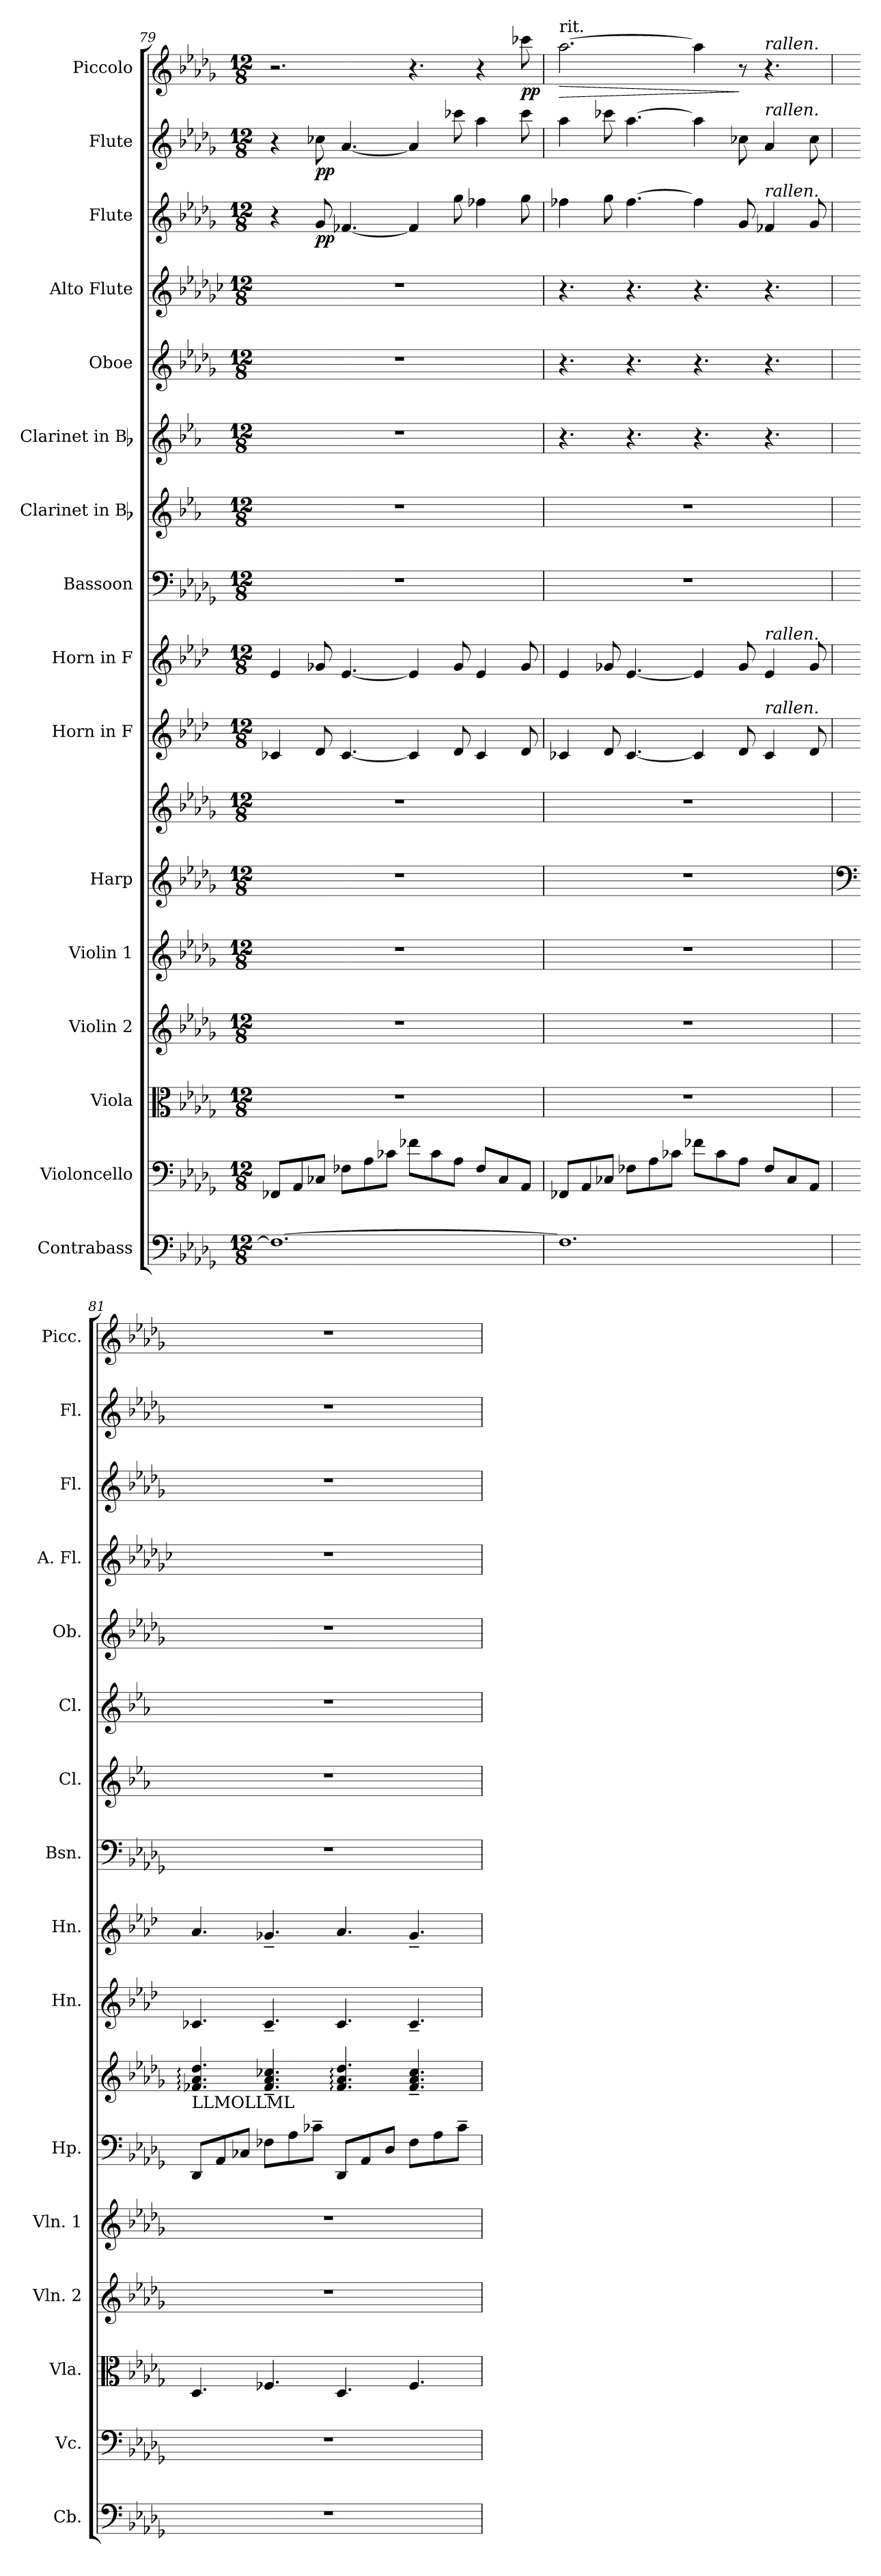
**kern	**kern	**kern	**kern	**kern	**kern	**kern	**kern	**kern	**kern	**kern	**kern	**kern	**kern	**kern	**dynam	**kern	**dynam	**kern	**dynam
*part16	*part15	*part14	*part13	*part12	*part11	*part11	*part10	*part9	*part8	*part7	*part6	*part5	*part4	*part3	*part3	*part2	*part2	*part1	*part1
*staff17	*staff16	*staff15	*staff14	*staff13	*staff12	*staff11	*staff10	*staff9	*staff8	*staff7	*staff6	*staff5	*staff4	*staff3	*staff3	*staff2	*staff2	*staff1	*staff1
*I"Contrabass	*I"Violoncello	*I"Viola	*I"Violin 2	*I"Violin 1	*I"Harp	*	*I"Horn in F	*I"Horn in F	*I"Bassoon	*I"Clarinet in Bb	*I"Clarinet in Bb	*I"Oboe	*I"Alto Flute	*I"Flute	*	*I"Flute	*	*I"Piccolo	*
*I'Cb.	*I'Vc.	*I'Vla.	*I'Vln. 2	*I'Vln. 1	*I'Hp.	*	*I'Hn.	*I'Hn.	*I'Bsn.	*I'Cl.	*I'Cl.	*I'Ob.	*I'A. Fl.	*I'Fl.	*	*I'Fl.	*	*I'Picc.	*
*clefF4	*clefF4	*clefC3	*clefG2	*clefG2	*clefG2	*clefG2	*clefG2	*clefG2	*clefF4	*clefG2	*clefG2	*clefG2	*clefG2	*clefG2	*	*clefG2	*	*clefG2	*
*ITrd7c12	*	*	*	*	*	*	*ITrd4c7	*ITrd4c7	*	*ITrd1c2	*ITrd1c2	*	*ITrd3c5	*	*	*	*	*ITrd-7c-12	*
*k[b-e-a-d-g-]	*k[b-e-a-d-g-]	*k[b-e-a-d-g-]	*k[b-e-a-d-g-]	*k[b-e-a-d-g-]	*k[b-e-a-d-g-]	*k[b-e-a-d-g-]	*k[b-e-a-d-g-]	*k[b-e-a-d-g-]	*k[b-e-a-d-g-]	*k[b-e-a-d-g-]	*k[b-e-a-d-g-]	*k[b-e-a-d-g-]	*k[b-e-a-d-g-]	*k[b-e-a-d-g-]	*	*k[b-e-a-d-g-]	*	*k[b-e-a-d-g-]	*
*D-:	*D-:	*D-:	*D-:	*D-:	*D-:	*D-:	*D-:	*D-:	*D-:	*D-:	*D-:	*D-:	*D-:	*D-:	*	*D-:	*	*D-:	*
*M12/8	*M12/8	*M12/8	*M12/8	*M12/8	*M12/8	*M12/8	*M12/8	*M12/8	*M12/8	*M12/8	*M12/8	*M12/8	*M12/8	*M12/8	*	*M12/8	*	*M12/8	*
=79	=79	=79	=79	=79	=79	=79	=79	=79	=79	=79	=79	=79	=79	=79	=79	=79	=79	=79	=79
!	!	!LO:N:vis=1	!LO:N:vis=1	!LO:N:vis=1	!LO:N:vis=1	!LO:N:vis=1	!	!	!LO:N:vis=1	!LO:N:vis=1	!LO:N:vis=1	!LO:N:vis=1	!LO:N:vis=1	!	!	!	!	!	!
1.FF-i_>	8FF-Xi/L	1.r	1.r	1.r	1.r	1.r	4F-Xi/	4A-i/	1.r	1.r	1.r	1.r	1.r	4r	.	4r	.	2.r	.
.	8AA-i/	.	.	.	.	.	.	.	.	.	.	.	.	.	.	.	.	.	.
.	8C-Xi/J	.	.	.	.	.	8G-i/	8c-Xi/	.	.	.	.	.	8g-i/	pp	8cc-Xi\	pp	.	.
.	8F-Xi\L	.	.	.	.	.	[<4.F-i/	[<4.A-i/	.	.	.	.	.	[<4.f-Xi/	.	[<4.a-i/	.	.	.
.	8A-i\	.	.	.	.	.	.	.	.	.	.	.	.	.	.	.	.	.	.
.	8c-Xi\J	.	.	.	.	.	.	.	.	.	.	.	.	.	.	.	.	.	.
.	8f-Xi\L	.	.	.	.	.	4F-i/]	4A-i/]	.	.	.	.	.	4f-i/]	.	4a-i/]	.	4.r	.
.	8c-i\	.	.	.	.	.	.	.	.	.	.	.	.	.	.	.	.	.	.
.	8A-i\J	.	.	.	.	.	8G-i/	8c-i/	.	.	.	.	.	8gg-i\	.	8ccc-Xi\	.	.	.
.	8F-i/L	.	.	.	.	.	4F-i/	4A-i/	.	.	.	.	.	4ff-Xi\	.	4aa-i\	.	4r	.
.	8C-i/	.	.	.	.	.	.	.	.	.	.	.	.	.	.	.	.	.	.
.	8AA-i/J	.	.	.	.	.	8G-i/	8c-i/	.	.	.	.	.	8gg-i\	.	8ccc-i\	.	8cccc-Xi\	pp
=80	=80	=80	=80	=80	=80	=80	=80	=80	=80	=80	=80	=80	=80	=80	=80	=80	=80	=80	=80
!	!	!	!	!	!	!	!	!	!	!	!	!	!	!	!	!	!	!LO:TX:t=rit.	!
!	!	!LO:N:vis=1	!LO:N:vis=1	!LO:N:vis=1	!LO:N:vis=1	!LO:N:vis=1	!	!	!LO:N:vis=1	!LO:N:vis=1	!	!	!	!	!	!	!	!	!LO:HP:b
1.FF-i]	8FF-Xi/L	1.r	1.r	1.r	1.r	1.r	4F-Xi/	4A-i/	1.r	1.r	4.r	4.r	4.r	4ff-Xi\	.	4aa-i\	.	[>2.aaa-i\	>
.	8AA-i/	.	.	.	.	.	.	.	.	.	.	.	.	.	.	.	.	.	.
.	8C-Xi/J	.	.	.	.	.	8G-i/	8c-Xi/	.	.	.	.	.	8gg-i\	.	8ccc-Xi\	.	.	.
.	8F-Xi\L	.	.	.	.	.	[<4.F-i/	[<4.A-i/	.	.	4.r	4.r	4.r	[>4.ff-i\	.	[>4.aa-i\	.	.	.
.	8A-i\	.	.	.	.	.	.	.	.	.	.	.	.	.	.	.	.	.	.
.	8c-Xi\J	.	.	.	.	.	.	.	.	.	.	.	.	.	.	.	.	.	.
.	8f-Xi\L	.	.	.	.	.	4F-i/]	4A-i/]	.	.	4.r	4.r	4.r	4ff-i\]	.	4aa-i\]	.	4aaa-i\]	.
.	8c-i\	.	.	.	.	.	.	.	.	.	.	.	.	.	.	.	.	.	.
.	8A-i\J	.	.	.	.	.	8G-i/	8c-i/	.	.	.	.	.	8g-i/	.	8cc-Xi\	.	8r	]
!	!	!	!	!	!	!	!	!	!	!	!	!	!	!	!	!	!	!LO:TX:a:i:t=rallen.	!
!	!	!	!	!	!	!	!	!	!	!	!	!	!	!	!	!LO:TX:a:i:t=rallen.	!	!	!
!	!	!	!	!	!	!	!	!	!	!	!	!	!	!LO:TX:a:i:t=rallen.	!	!	!	!	!
!	!	!	!	!	!	!	!	!LO:TX:a:i:t=rallen.	!	!	!	!	!	!	!	!	!	!	!
!	!	!	!	!	!	!	!LO:TX:a:i:t=rallen.	!	!	!	!	!	!	!	!	!	!	!	!
.	8F-i/L	.	.	.	.	.	4F-i/	4A-i/	.	.	4.r	4.r	4.r	4f-Xi/	.	4a-i/	.	4.r	.
.	8C-i/	.	.	.	.	.	.	.	.	.	.	.	.	.	.	.	.	.	.
.	8AA-i/J	.	.	.	.	.	8G-i/	8c-i/	.	.	.	.	.	8g-i/	.	8cc-i\	.	.	.
!!LO:PB:g=z
=81	=81	=81	=81	=81	=81	=81	=81	=81	=81	=81	=81	=81	=81	=81	=81	=81	=81	=81	=81
*	*	*	*	*	*clefF4	*	*	*	*	*	*	*	*	*	*	*	*	*	*
!	!	!	!	!	!	!LO:TX:b:t=LLMOLLML	!	!	!	!	!	!	!	!	!	!	!	!	!
!LO:N:vis=1	!LO:N:vis=1	!	!LO:N:vis=1	!LO:N:vis=1	!	!	!	!	!LO:N:vis=1	!LO:N:vis=1	!LO:N:vis=1	!LO:N:vis=1	!LO:N:vis=1	!LO:N:vis=1	!	!LO:N:vis=1	!	!LO:N:vis=1	!
1.r	1.r	4.D-i/	1.r	1.r	8DD-i/L	4.f-Xi/: 4.a-i: 4.dd-i:	4.F-Xi/	4.d-i/	1.r	1.r	1.r	1.r	1.r	1.r	.	1.r	.	1.r	.
.	.	.	.	.	8AA-i/	.	.	.	.	.	.	.	.	.	.	.	.	.	.
.	.	.	.	.	8C-Xi/J	.	.	.	.	.	.	.	.	.	.	.	.	.	.
.	.	4.F-Xi/	.	.	8F-Xi\L	4.f-i/~ 4.a-i~ 4.cc-Xi~	4.F-~i/	4.c-X~i/	.	.	.	.	.	.	.	.	.	.	.
.	.	.	.	.	8A-i\	.	.	.	.	.	.	.	.	.	.	.	.	.	.
.	.	.	.	.	8c-X~i\J	.	.	.	.	.	.	.	.	.	.	.	.	.	.
.	.	4.D-i/	.	.	8DD-i/L	4.f-i/: 4.a-i: 4.dd-i:	4.F-i/	4.d-i/	.	.	.	.	.	.	.	.	.	.	.
.	.	.	.	.	8AA-i/	.	.	.	.	.	.	.	.	.	.	.	.	.	.
.	.	.	.	.	8D-i/J	.	.	.	.	.	.	.	.	.	.	.	.	.	.
.	.	4.F-i/	.	.	8F-i\L	4.f-i/~ 4.a-i~ 4.cc-i~	4.F-~i/	4.c-~i/	.	.	.	.	.	.	.	.	.	.	.
.	.	.	.	.	8A-i\	.	.	.	.	.	.	.	.	.	.	.	.	.	.
.	.	.	.	.	8c-~i\J	.	.	.	.	.	.	.	.	.	.	.	.	.	.
=	=	=	=	=	=	=	=	=	=	=	=	=	=	=	=	=	=	=	=
*-	*-	*-	*-	*-	*-	*-	*-	*-	*-	*-	*-	*-	*-	*-	*-	*-	*-	*-	*-
